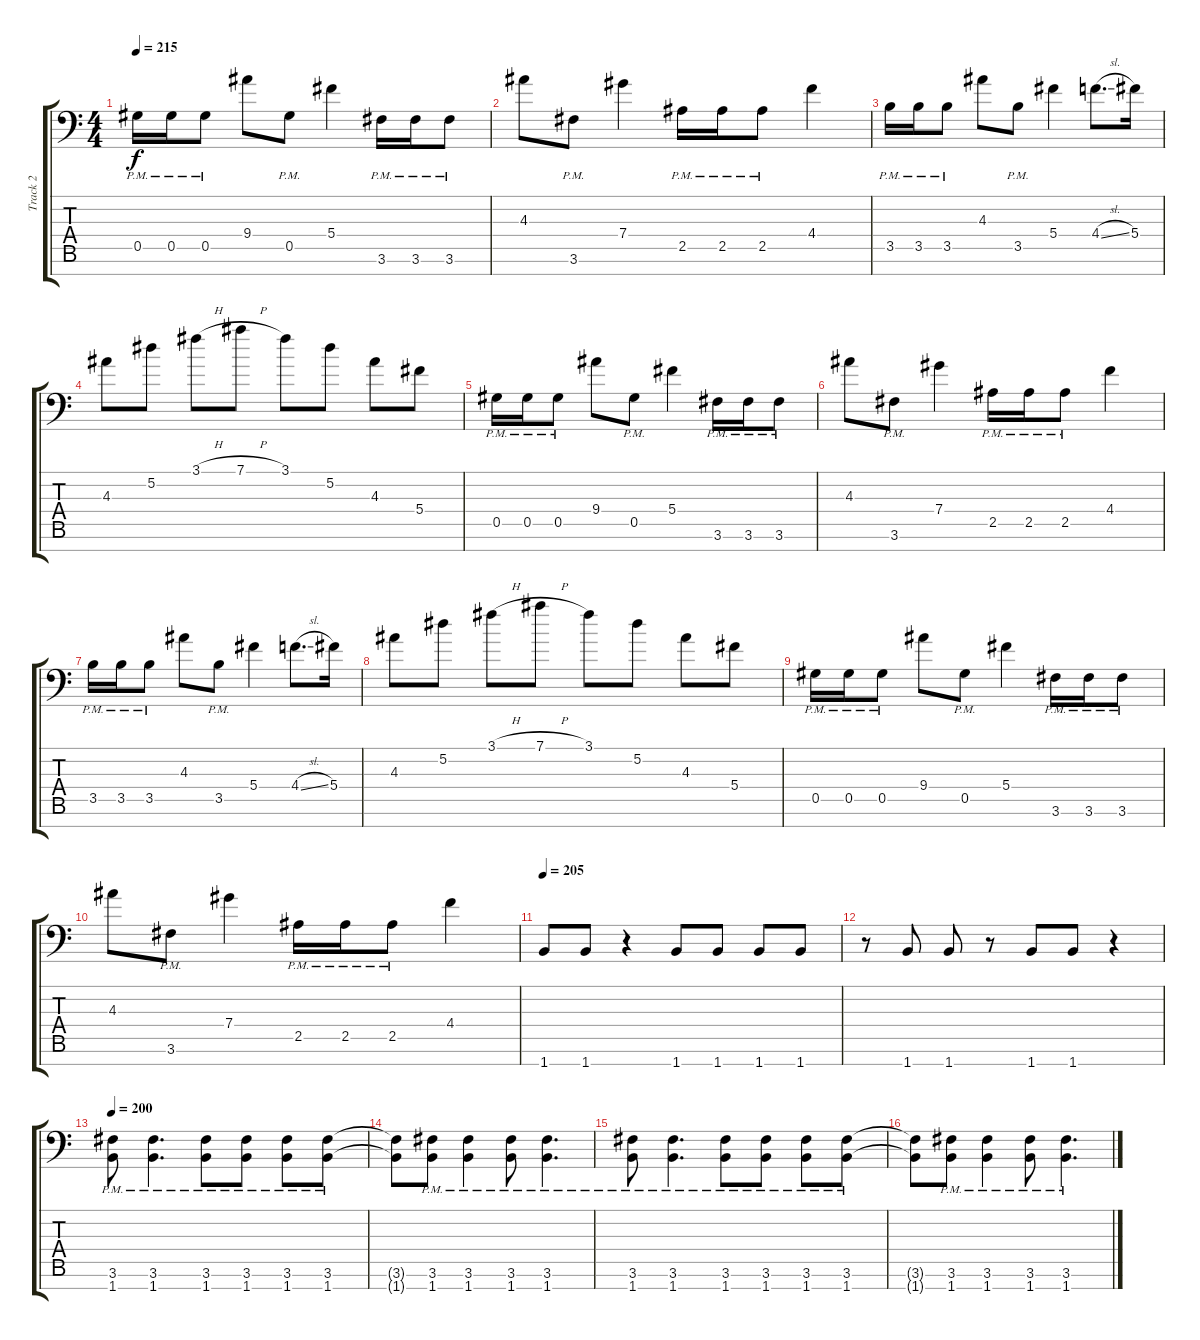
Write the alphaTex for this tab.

\track ("Track 2" "Track 2") {instrument overdrivenguitar}
\staff {score tabs}
\tuning (Eb4 Bb3 Gb3 Db3 Ab2 Eb2 Bb1) {hide}
\ts (4 4)
\tempo 215
\clef f4
\ks c
0.5{pm}.16{dy f} 0.5{pm}.16 0.5{pm}.8 9.4.8 0.5{pm}.8 5.4.4 3.6{pm}.16 3.6{pm}.16 3.6{pm}.8 |
4.3.8 3.6{pm}.8 7.4.4 2.5{pm}.16 2.5{pm}.16 2.5{pm}.8 4.4.4 |
3.5{pm}.16 3.5{pm}.16 3.5{pm}.8 4.3.8 3.5{pm}.8 5.4.4 4.4{sl}.8{d} 5.4.16 |
4.3.8 5.2.8 3.1{h}.8 7.1{h}.8 3.1.8 5.2.8 4.3.8 5.4.8 |
0.5{pm}.16 0.5{pm}.16 0.5{pm}.8 9.4.8 0.5{pm}.8 5.4.4 3.6{pm}.16 3.6{pm}.16 3.6{pm}.8 |
4.3.8 3.6{pm}.8 7.4.4 2.5{pm}.16 2.5{pm}.16 2.5{pm}.8 4.4.4 |
3.5{pm}.16 3.5{pm}.16 3.5{pm}.8 4.3.8 3.5{pm}.8 5.4.4 4.4{sl}.8{d} 5.4.16 |
4.3.8 5.2.8 3.1{h}.8 7.1{h}.8 3.1.8 5.2.8 4.3.8 5.4.8 |
0.5{pm}.16 0.5{pm}.16 0.5{pm}.8 9.4.8 0.5{pm}.8 5.4.4 3.6{pm}.16 3.6{pm}.16 3.6{pm}.8 |
4.3.8 3.6{pm}.8 7.4.4 2.5{pm}.16 2.5{pm}.16 2.5{pm}.8 4.4.4 |
\tempo 205
1.7.8 1.7.8 r.4 1.7.8 1.7.8 1.7.8 1.7.8 |
r.8 1.7.8 1.7.8 r.8 1.7.8 1.7.8 r.4 |
\tempo 200
(3.6{pm} 1.7{pm}).8 (3.6{pm} 1.7{pm}).4{d} (3.6{pm} 1.7{pm}).8 (3.6{pm} 1.7{pm}).8 (3.6{pm} 1.7{pm}).8 (3.6{pm} 1.7{pm}).8 |
(3.6{t} 1.7{t}).8 (3.6{pm} 1.7{pm}).8 (3.6{pm} 1.7{pm}).4 (3.6{pm} 1.7{pm}).8 (3.6{pm} 1.7{pm}).4{d} |
(3.6{pm} 1.7{pm}).8 (3.6{pm} 1.7{pm}).4{d} (3.6{pm} 1.7{pm}).8 (3.6{pm} 1.7{pm}).8 (3.6{pm} 1.7{pm}).8 (3.6{pm} 1.7{pm}).8 |
(3.6{t} 1.7{t}).8 (3.6{pm} 1.7{pm}).8 (3.6{pm} 1.7{pm}).4 (3.6{pm} 1.7{pm}).8 (3.6{pm} 1.7{pm}).4{d}
